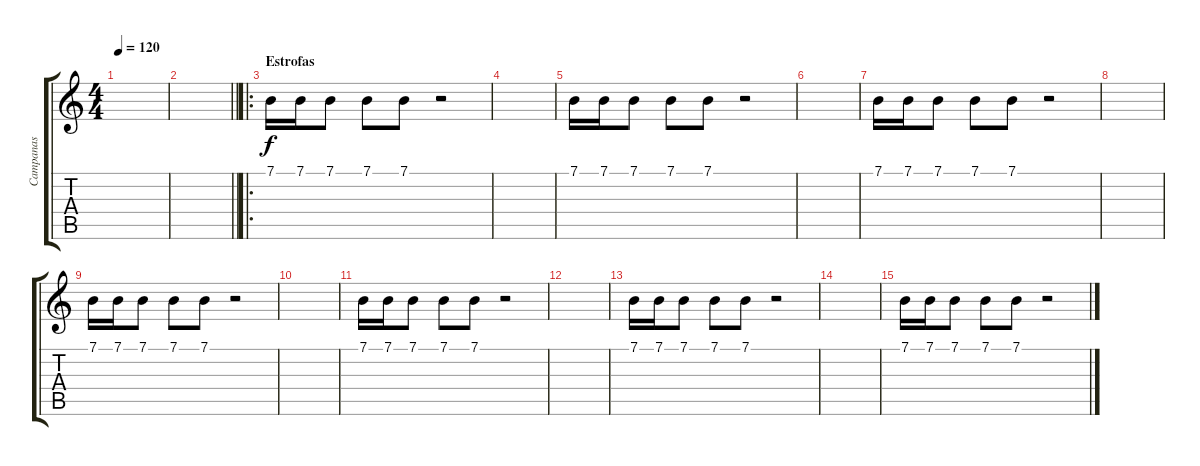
\track ("Campanas" "Campanas") {instrument xylophone}
\staff {score tabs}
\tuning (E4 B3 G3 D3 A2 E2) {hide}
\ts (4 4)
\tempo 120
\clef g2
\ks c
|
\barLineRight lightlight
|
\ro
\section ("" "Estrofas")
7.1.16 7.1.16 7.1.8 7.1.8 7.1.8 r.2 |
|
7.1.16 7.1.16 7.1.8 7.1.8 7.1.8 r.2 |
|
7.1.16 7.1.16 7.1.8 7.1.8 7.1.8 r.2 |
|
7.1.16 7.1.16 7.1.8 7.1.8 7.1.8 r.2 |
|
7.1.16 7.1.16 7.1.8 7.1.8 7.1.8 r.2 |
|
7.1.16 7.1.16 7.1.8 7.1.8 7.1.8 r.2 |
|
7.1.16 7.1.16 7.1.8 7.1.8 7.1.8 r.2
